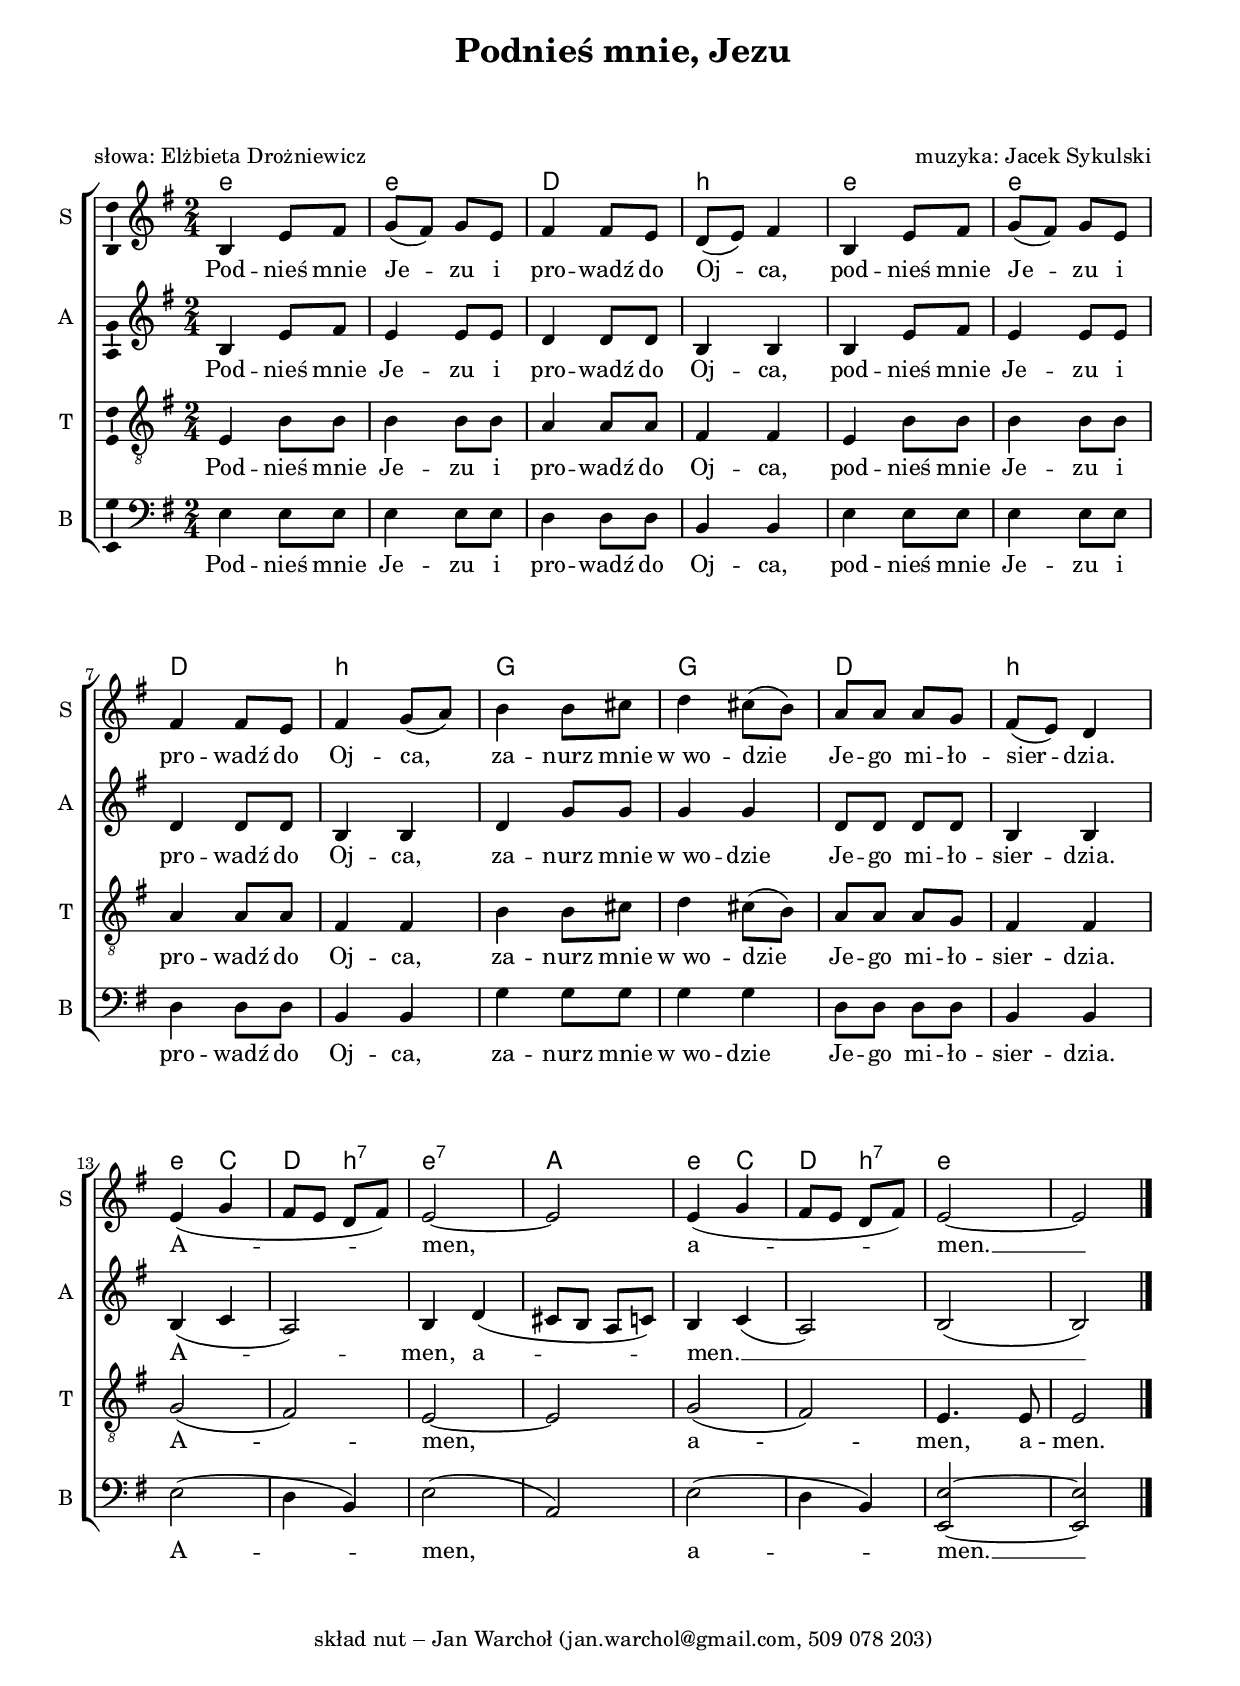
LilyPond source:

\version "2.17.2"
#(set-global-staff-size 18.5)

\header	{
  title = \markup \column { "Podnieś mnie, Jezu" " " " " }
  poet = "słowa: Elżbieta Drożniewicz"
  composer = "muzyka: Jacek Sykulski"
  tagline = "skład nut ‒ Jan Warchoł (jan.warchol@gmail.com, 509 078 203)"
}

\paper {
  top-markup-spacing #'basic-distance = #7
  left-margin = 16 \mm
  right-margin = 15 \mm
  last-bottom-spacing #'basic-distance = #12
  ragged-last-bottom = ##f
}

commonprops = {
  \key e \minor
  \time 2/4
  \tempo 4=60
  \set Score.tempoHideNote = ##t
}
%--------------------------------MELODY--------------------------------
sopranomelody = \relative c'' {
  b,4 e8 fis | g[( fis)] g e |
  fis4 fis8 e | d([ e]) fis4 |
  % podnieś..
  b,4 e8 fis | g[( fis)] g e |
  fis4 fis8 e | fis4 g8([ a]) |
  % zanurz..
  b4 b8 cis | d4 cis8([ b)] |
  a a a g | fis8([ e)] d4 |
  % amen
  e( g | fis8[ e] d[ fis]) | e2~ | e |
  e4( g | fis8[ e] d[ fis]) | e2~ | e
  \bar "|."
}
altomelody = \relative f' {
  b,4 e8 fis | e4 e8 e |
  d4 d8 d | b4 b |
  % podnieś..
  b4 e8 fis | e4 e8 e |
  d4 d8 d | b4 b |
  % zanurz
  d g8 g | g4 g |
  d8 d d d | b4 b |
  % amen
  b4( c | a2) | b4
  d4( | cis8[ b] a[ c]) | b4 \melisma %nie ma pewności co do c/cis
  c4( | a2) | b( | b) \melismaEnd
  \bar "|."
}
tenormelody = \relative c' {
  e,4 b'8 b | b4 b8 b |
  a4 a8 a | fis4 fis |
  % podnieś..
  e4 b'8 b | b4 b8 b |
  a4 a8 a | fis4 fis |
  % zanurz..
  b b8 cis | d4 cis8[( b]) |
  a a a g | fis4 fis |
  % amen
  g2( | fis) | e~ | e |
  g( | fis) | e4. e8 | e2
  \bar "|."
}
bassmelody = \relative f {
  e4 e8 e | e4 e8 e |
  d4 d8 d | b4 b |
  % podnieś..
  e4 e8 e | e4 e8 e |
  d4 d8 d | b4 b |
  % zanurz..
  g'4 g8 g | g4 g |
  d8 d d d | b4 b |
  % amen
  e2( | d4 b) | e2( | a,) |
  e'2( | d4 b) | <e e,>2~ | <e e,>
  \bar "|."
}
akordy = \chordmode {
  \set chordNameLowercaseMinor = ##t
  e2:m e:m d b:m
  e2:m e:m d b:m
  g g d b:m
  e4:m c d b:m7 e2:m7 a
  e4:m c d b:m7 e:m
}
%--------------------------------LYRICS--------------------------------
text =  \lyricmode 	{
  Pod -- nieś mnie Je -- zu i pro -- wadź do Oj -- ca,
  pod -- nieś mnie Je -- zu i pro -- wadź do Oj -- ca,
  za -- nurz mnie w_wo -- dzie Je -- go mi -- ło -- sier -- dzia. \break
  A -- men, a -- men. __
}
tenortext =  \lyricmode {
  Pod -- nieś mnie Je -- zu i pro -- wadź do Oj -- ca,
  pod -- nieś mnie Je -- zu i pro -- wadź do Oj -- ca,
  za -- nurz mnie w_wo -- dzie Je -- go mi -- ło -- sier -- dzia.
  A -- men, a -- men, a -- men.
}

%--------------------------------LAYOUT--------------------------------
\score {
  
  \new ChoirStaff <<
    \new ChordNames { \germanChords \akordy }
    \new Staff = soprano {
      \clef treble
      \set Staff.instrumentName = "S "
      \set Staff.shortInstrumentName = "S "
      \new Voice = soprano {
        \commonprops
        \set Voice.midiInstrument = "clarinet"
        \sopranomelody
      }
    }
    \new Lyrics = sopranolyrics \lyricsto soprano \text

    \new Staff = alto {
      \clef treble
      \set Staff.instrumentName = "A "
      \set Staff.shortInstrumentName = "A "
      \new Voice = alto {
        \commonprops
        \set Voice.midiInstrument = "english horn"
        \altomelody
      }
    }
    \new Lyrics = altolyrics \lyricsto alto \text

    \new Staff = tenor {
      \clef "treble_8"
      \set Staff.instrumentName = "T "
      \set Staff.shortInstrumentName = "T "
      \new Voice = tenor {
        \commonprops
        \set Voice.midiInstrument = "english horn"
        \tenormelody
      }
    }
    \new Lyrics = tenorlyrics \lyricsto tenor \tenortext

    \new Staff = bass {
      \clef bass
      \set Staff.instrumentName = "B "
      \set Staff.shortInstrumentName = "B "
      \new Voice = bass {
        \commonprops
        \set Voice.midiInstrument = "clarinet"
        \bassmelody
      }
    }
    \new Lyrics = basslyrics \lyricsto bass \text
  >>
  
  \layout {
    indent = 0\cm
    \context {
      \Staff \consists "Ambitus_engraver"
    }
  }
}